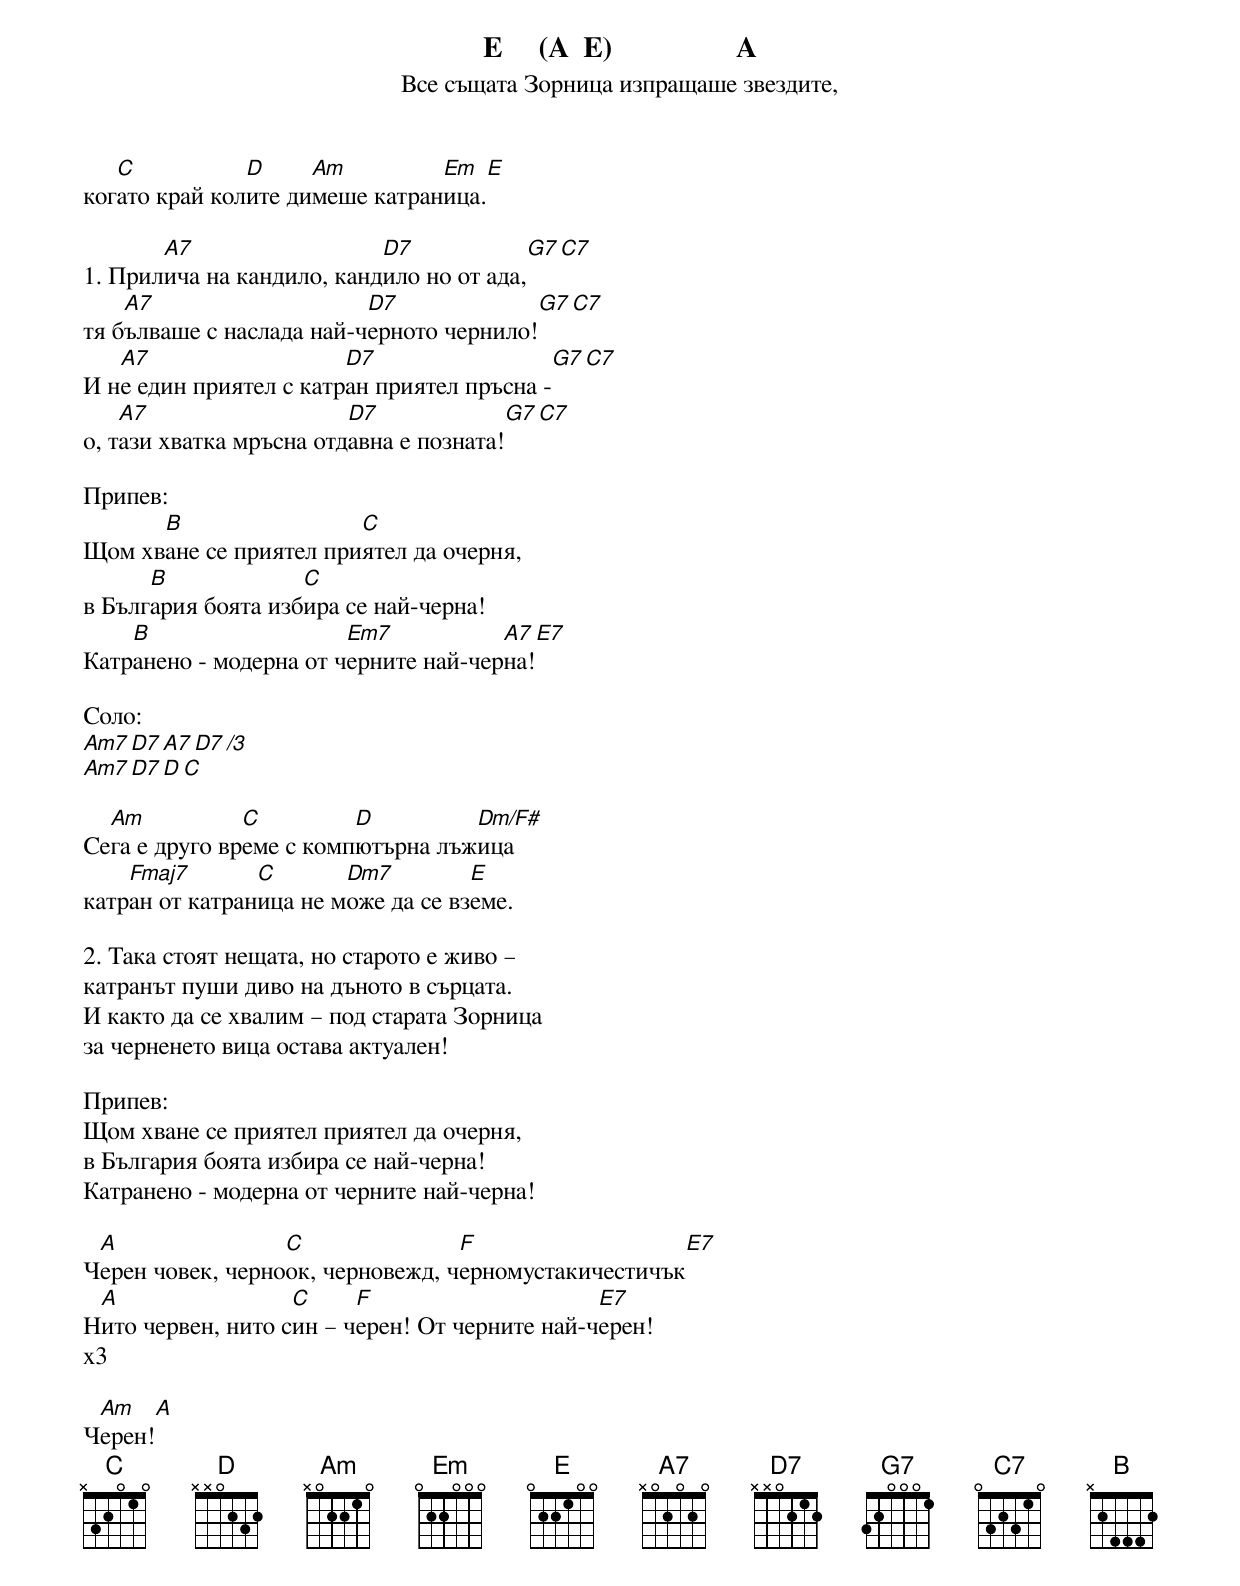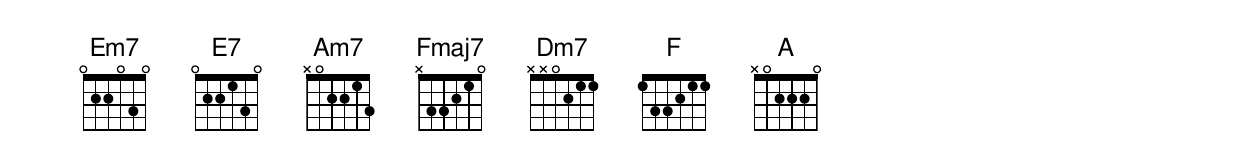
     Е     (A  E)                 А
Все същата Зорница изпращаше звездите,
   C           D     Am         Em     E
когато край колите димеше катраница.

       A7                  D7             G7 C7
1. Прилича на кандило, кандило но от ада,
    A7                    D7             G7 C7
тя бълваше с наслада най-черното чернило!
   A7                   D7                 G7 C7
И не един приятел с катран приятел пръсна -
    A7                   D7             G7 C7
о, тази хватка мръсна отдавна е позната!

Припев:
      B                 C
Щом хване се приятел приятел да очерня,
      B             C
в България боята избира се най-черна!
    B                   Em7           A7     E7
Катранено - модерна от черните най-черна!

Соло:
Am7   D7    A7 D7 /3
Am7   D7    D  C

  Am           C         D         Dm/F#
Сега е друго време с компютърна лъжица
    Fmaj7       C       Dm7         E
катран от катраница не може да се вземе.

2. Така стоят нещата, но старото е живо –
катранът пуши диво на дъното в сърцата.
И както да се хвалим – под старата Зорница
за черненето вица остава актуален!

Припев:
Щом хване се приятел приятел да очерня,
в България боята избира се най-черна!
Катранено - модерна от черните най-черна!

 А                C               F                   E7
Черен човек, черноок, черновежд, черномустакичестичък
 A                 C     F                     E7
Нито червен, нито син – черен! От черните най-черен!
х3

 Am    A
Черен!
